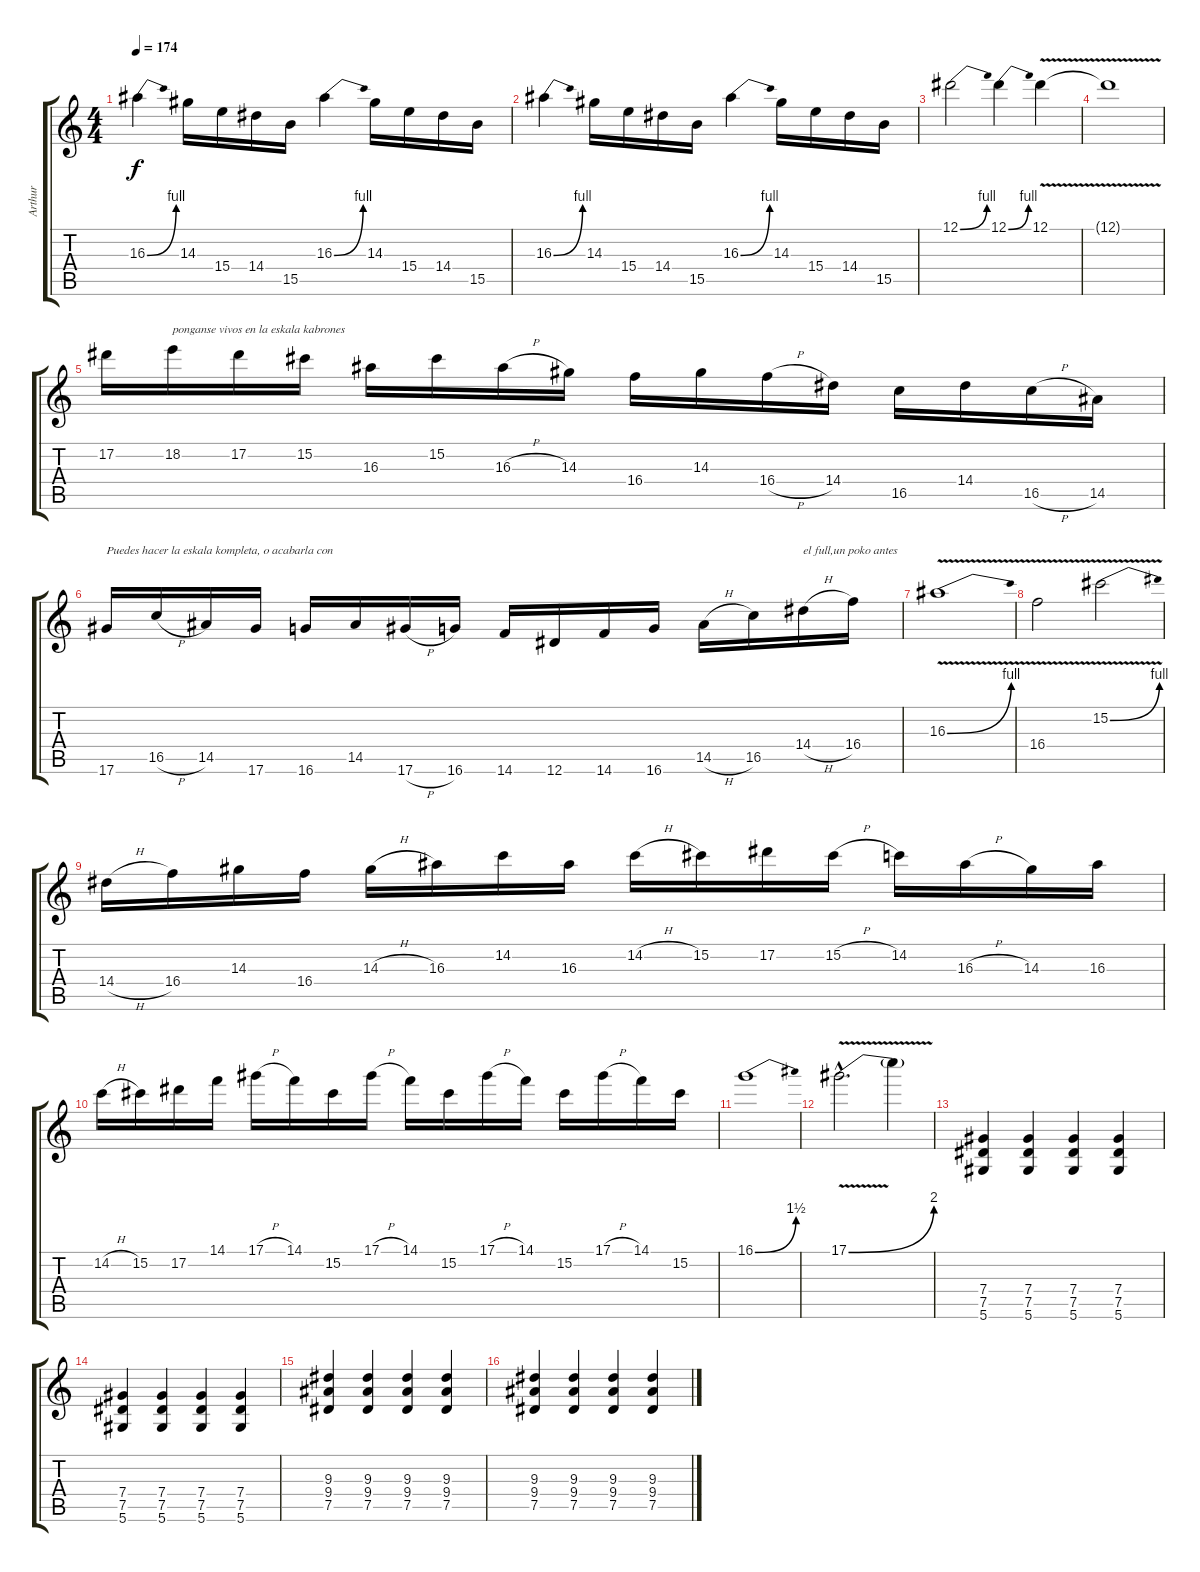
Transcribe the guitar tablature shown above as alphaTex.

\track ("Arthur" "Arthur") {instrument distortionguitar}
\staff {score tabs}
\tuning (Eb4 Bb3 Gb3 Db3 Ab2 Eb2) {hide}
\ts (4 4)
\tempo 174
\clef g2
\ks c
16.3{be (bend 0 0 60 4)}.4{dy f volume 10} 14.3.16 15.4.16 14.4.16 15.5.16 16.3{be (bend 0 0 60 4)}.4 14.3.16 15.4.16 14.4.16 15.5.16 |
16.3{be (bend 0 0 60 4)}.4 14.3.16 15.4.16 14.4.16 15.5.16 16.3{be (bend 0 0 60 4)}.4 14.3.16 15.4.16 14.4.16 15.5.16 |
12.1{be (bend 0 0 60 4)}.2 12.1{be (bend 0 0 60 4)}.4 12.1{v}.4 |
12.1{t}.1 |
17.2.16{volume 8} 18.2.16{txt "ponganse vivos en la eskala kabrones"} 17.2.16 15.2.16 16.3.16 15.2.16 16.3{h}.16 14.3.16 16.4.16 14.3.16 16.4{h}.16 14.4.16 16.5.16 14.4.16 16.5{h}.16 14.5.16 |
17.6.16{txt "Puedes hacer la eskala kompleta, o acabarla con"} 16.5{h}.16 14.5.16 17.6.16 16.6.16 14.5.16 17.6{h}.16 16.6.16 14.6.16 12.6.16 14.6.16 16.6.16 14.5{h}.16 16.5.16 14.4{h}.16{txt "el full,un poko antes"} 16.4.16 |
16.3{be (bend 0 0 60 4) v}.1 |
16.4{v}.2 15.2{be (bend 0 0 60 4) v}.2 |
14.4{h}.16 16.4.16 14.3.16 16.4.16 14.3{h}.16 16.3.16 14.2.16 16.3.16 14.2{h}.16 15.2.16 17.2.16 15.2{h}.16 14.2.16 16.3{h}.16 14.3.16 16.3.16 |
14.2{h}.16 15.2.16 17.2.16 14.1.16 17.1{h}.16 14.1.16 15.2.16 17.1{h}.16 14.1.16 15.2.16 17.1{h}.16 14.1.16 15.2.16 17.1{h}.16 14.1.16 15.2.16 |
16.1{be (bend 0 0 60 6)}.1 |
17.1{be (bend 0 0 60 8) v hac}.2{d} 17.1{t}.4 |
(7.4 7.5 5.6).4{volume 13} (7.4 7.5 5.6).4 (7.4 7.5 5.6).4 (7.4 7.5 5.6).4 |
(7.4 7.5 5.6).4 (7.4 7.5 5.6).4 (7.4 7.5 5.6).4 (7.4 7.5 5.6).4 |
(9.3 9.4 7.5).4 (9.3 9.4 7.5).4 (9.3 9.4 7.5).4 (9.3 9.4 7.5).4 |
(9.3 9.4 7.5).4 (9.3 9.4 7.5).4 (9.3 9.4 7.5).4 (9.3 9.4 7.5).4
